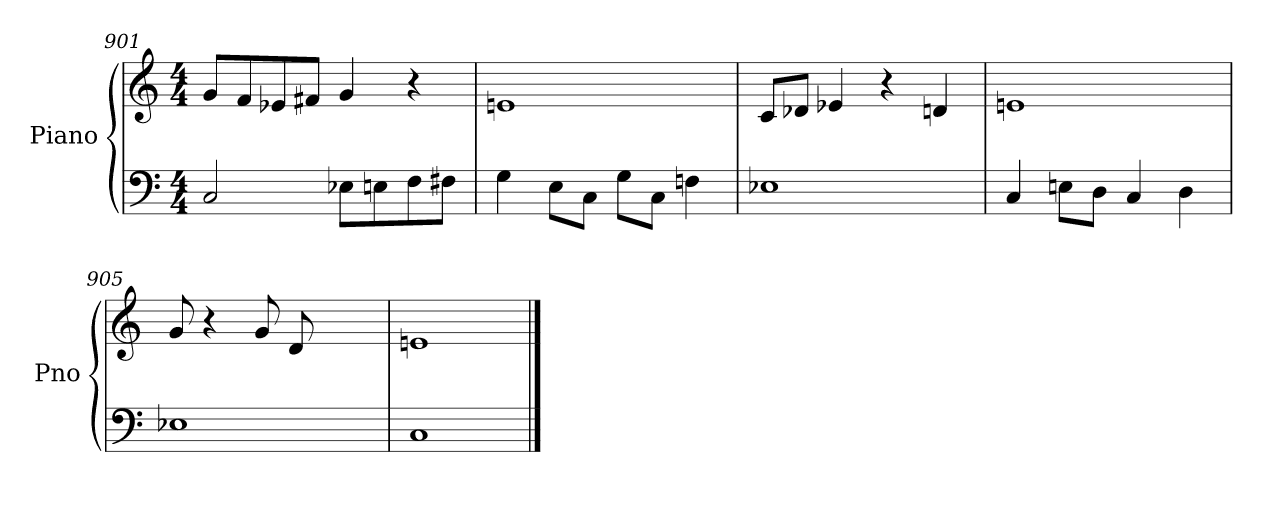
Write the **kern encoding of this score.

**kern	**kern
*part1	*part1
*staff2	*staff1
*I"Piano	*
*I'Pno	*
!!LO:LB:g=z
*clefF4	*clefG2
*k[]	*k[]
*M4/4	*M4/4
=901	=901
2C/	8g/L
.	8f/
.	8e-X/
.	8f#X/J
8E-X\L	4g/
8En\	.
8F\	4r
8F#X\J	.
=902	=902
4G\	1en
8E\L	.
8C\J	.
8G\L	.
8C\J	.
4Fn\	.
=903	=903
1E-X	8c/L
.	8d-X/J
.	4e-X/
.	4r
.	4dn/
=904	=904
4C/	1en
8En\L	.
8D\J	.
4C/	.
4D\	.
=905	=905
1E-X	8g/
.	4r
.	8g/
.	8d/
.	4.ryy
=906	=906
1C	1en
==	==
*-	*-
